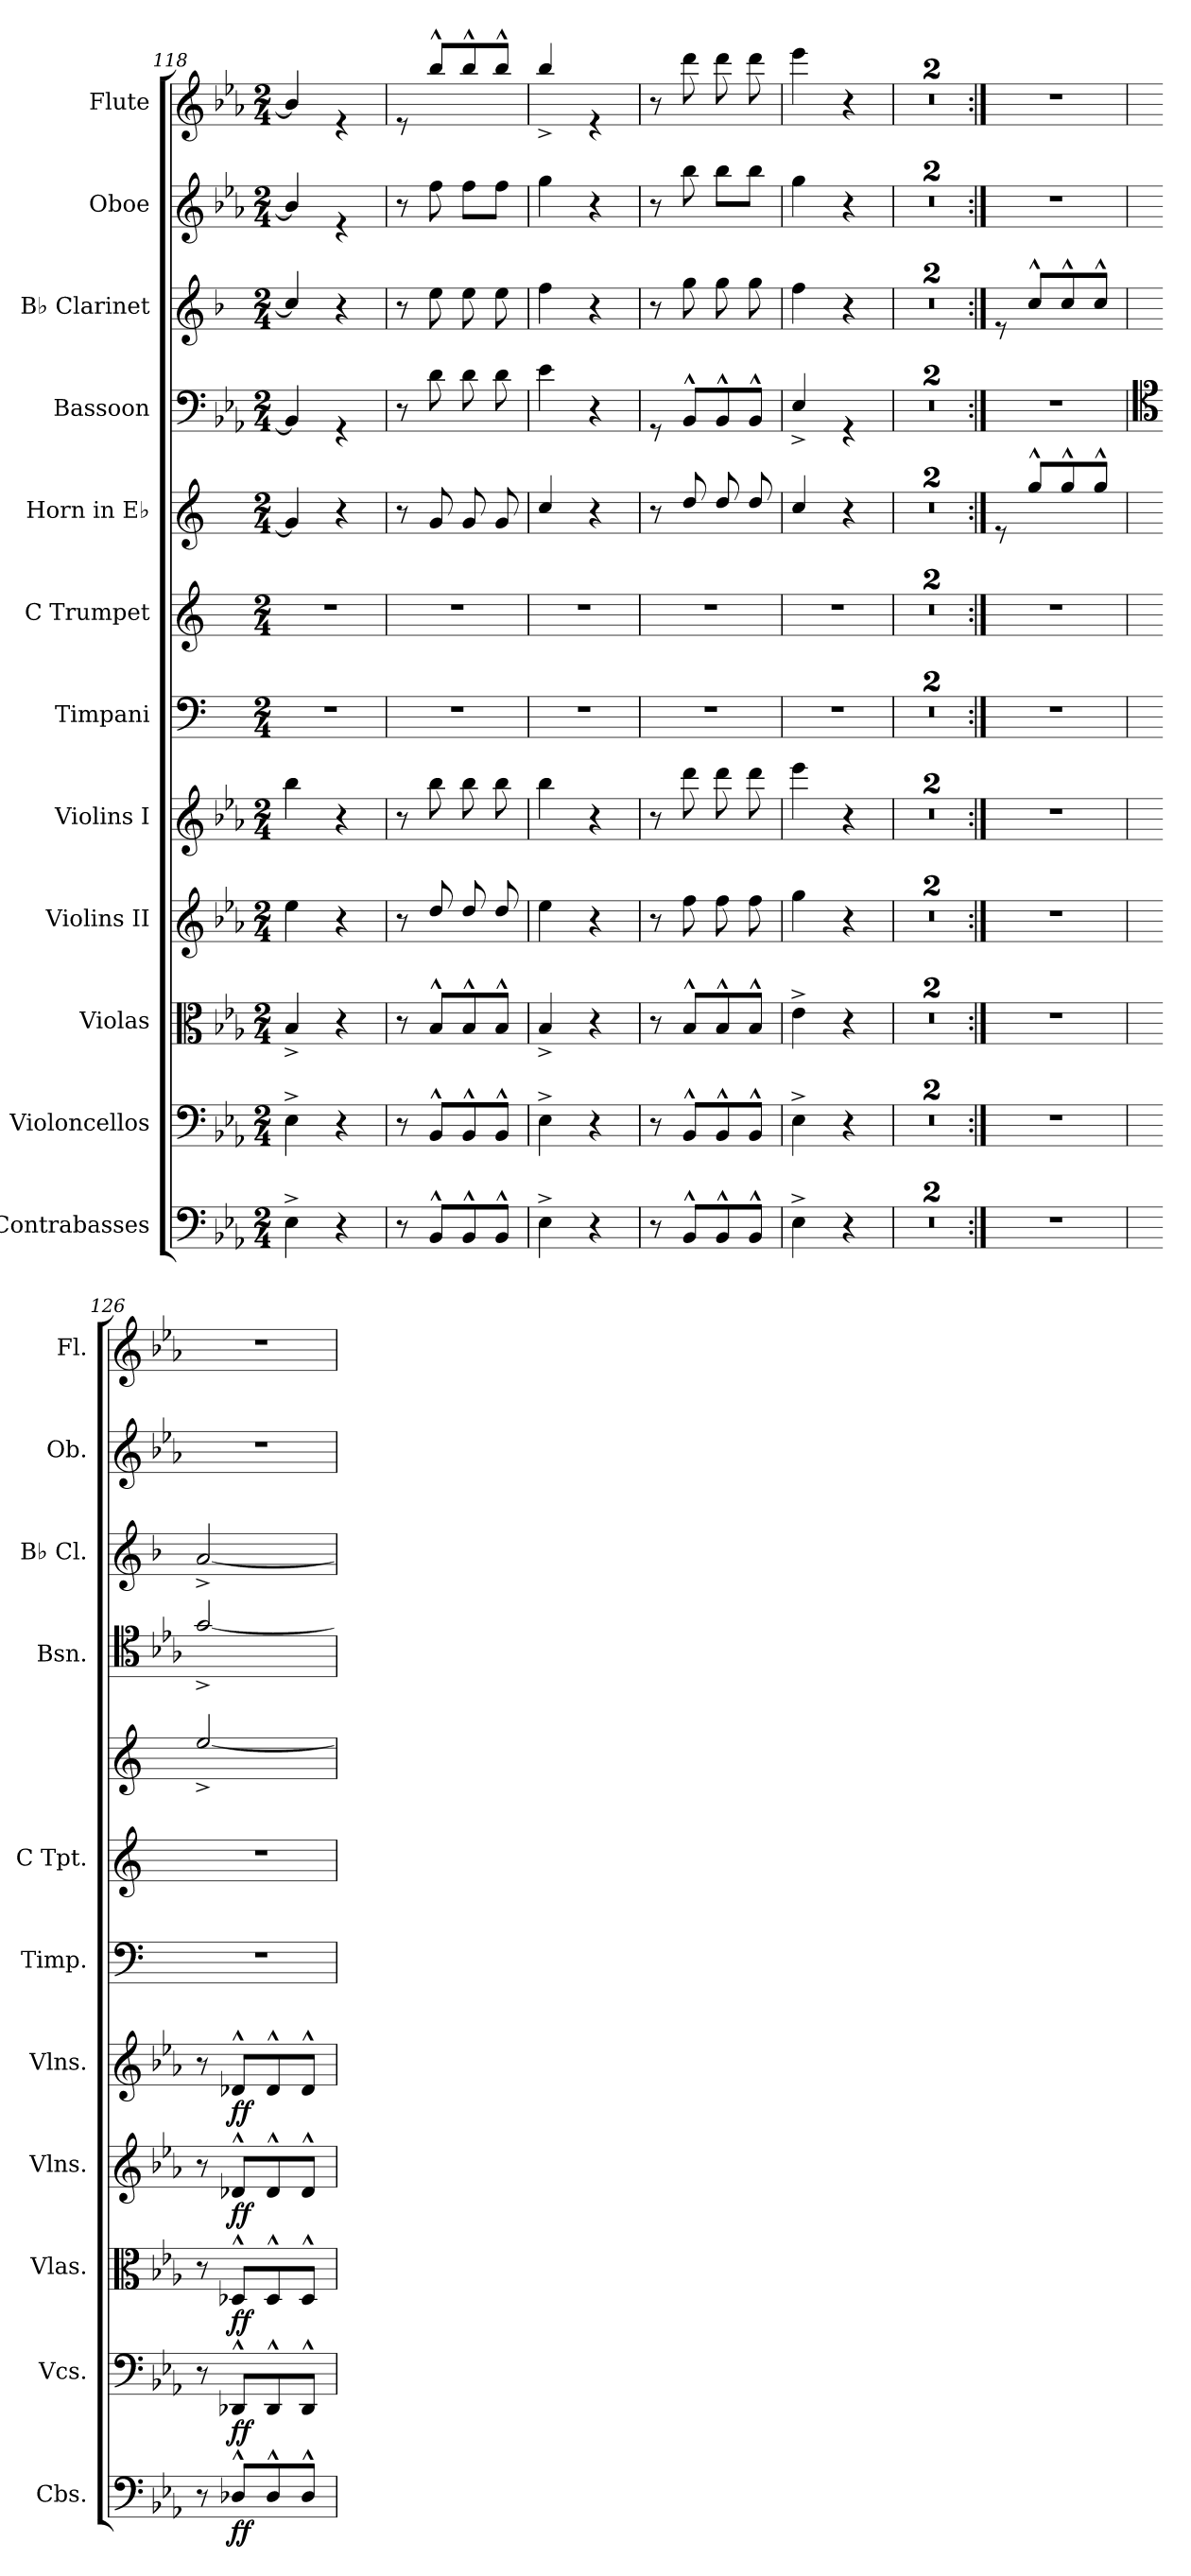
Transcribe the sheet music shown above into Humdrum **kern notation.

**kern	**dynam	**kern	**dynam	**kern	**dynam	**kern	**dynam	**kern	**dynam	**kern	**kern	**kern	**kern	**kern	**kern	**kern
*part12	*part12	*part11	*part11	*part10	*part10	*part9	*part9	*part8	*part8	*part7	*part6	*part5	*part4	*part3	*part2	*part1
*staff12	*staff12	*staff11	*staff11	*staff10	*staff10	*staff9	*staff9	*staff8	*staff8	*staff7	*staff6	*staff5	*staff4	*staff3	*staff2	*staff1
*I"Contrabasses	*	*I"Violoncellos	*	*I"Violas	*	*I"Violins II	*	*I"Violins I	*	*I"Timpani	*I"C Trumpet	*I"Horn in E♭	*I"Bassoon	*I"B♭ Clarinet	*I"Oboe	*I"Flute
*I'Cbs.	*	*I'Vcs.	*	*I'Vlas.	*	*I'Vlns.	*	*I'Vlns.	*	*I'Timp.	*I'C Tpt.	*	*I'Bsn.	*I'B♭ Cl.	*I'Ob.	*I'Fl.
*clefF4	*	*clefF4	*	*clefC3	*	*clefG2	*	*clefG2	*	*clefF4	*clefG2	*clefG2	*clefF4	*clefG2	*clefG2	*clefG2
*ITrd7c12	*	*	*	*	*	*	*	*	*	*	*	*ITrd4c7	*	*ITrd1c2	*	*
*k[b-e-a-]	*	*k[b-e-a-]	*	*k[b-e-a-]	*	*k[b-e-a-]	*	*k[b-e-a-]	*	*k[]	*k[]	*k[b-]	*k[b-e-a-]	*k[b-e-a-]	*k[b-e-a-]	*k[b-e-a-]
*M2/4	*	*M2/4	*	*M2/4	*	*M2/4	*	*M2/4	*	*M2/4	*M2/4	*M2/4	*M2/4	*M2/4	*M2/4	*M2/4
=118	=118	=118	=118	=118	=118	=118	=118	=118	=118	=118	=118	=118	=118	=118	=118	=118
4EE-^\	.	4E-^\	.	4B-^/	.	4ee-\	.	4bb-\	.	2r	2r	4c/]	4BB-/]	4b-/]	4b-/]	4b-/]
4r	.	4r	.	4r	.	4r	.	4r	.	.	.	4r	4rGG	4r	4re	4re
=119	=119	=119	=119	=119	=119	=119	=119	=119	=119	=119	=119	=119	=119	=119	=119	=119
8r	.	8r	.	8r	.	8r	.	8r	.	2r	2r	8r	8r	8r	8r	8re
8BBB-^^/L	.	8BB-^^/L	.	8B-^^/L	.	8dd/	.	8bb-\	.	.	.	8c/	8d\	8dd\	8ff\	8bb-^^/L
8BBB-^^/	.	8BB-^^/	.	8B-^^/	.	8dd/	.	8bb-\	.	.	.	8c/	8d\	8dd\	8ff\L	8bb-^^/
8BBB-^^/J	.	8BB-^^/J	.	8B-^^/J	.	8dd/	.	8bb-\	.	.	.	8c/	8d\	8dd\	8ff\J	8bb-^^/J
=120	=120	=120	=120	=120	=120	=120	=120	=120	=120	=120	=120	=120	=120	=120	=120	=120
4EE-^\	.	4E-^\	.	4B-^/	.	4ee-\	.	4bb-\	.	2r	2r	4f/	4e-\	4ee-\	4gg\	4bb-^/
4r	.	4r	.	4r	.	4r	.	4r	.	.	.	4r	4r	4r	4r	4re
=121	=121	=121	=121	=121	=121	=121	=121	=121	=121	=121	=121	=121	=121	=121	=121	=121
8r	.	8r	.	8r	.	8r	.	8r	.	2r	2r	8r	8rGG	8r	8r	8r
8BBB-^^/L	.	8BB-^^/L	.	8B-^^/L	.	8ff\	.	8ddd\	.	.	.	8g/	8BB-^^/L	8ff\	8bb-\	8ddd\
8BBB-^^/	.	8BB-^^/	.	8B-^^/	.	8ff\	.	8ddd\	.	.	.	8g/	8BB-^^/	8ff\	8bb-\L	8ddd\
8BBB-^^/J	.	8BB-^^/J	.	8B-^^/J	.	8ff\	.	8ddd\	.	.	.	8g/	8BB-^^/J	8ff\	8bb-\J	8ddd\
=122	=122	=122	=122	=122	=122	=122	=122	=122	=122	=122	=122	=122	=122	=122	=122	=122
4EE-^\	.	4E-^\	.	4e-^\	.	4gg\	.	4eee-\	.	2r	2r	4f/	4E-^/	4ee-\	4gg\	4eee-\
4r	.	4r	.	4r	.	4r	.	4r	.	.	.	4r	4rGG	4r	4r	4r
=123	=123	=123	=123	=123	=123	=123	=123	=123	=123	=123	=123	=123	=123	=123	=123	=123
2r	.	2r	.	2r	.	2r	.	2r	.	2r	2r	2r	2r	2r	2r	2r
=124	=124	=124	=124	=124	=124	=124	=124	=124	=124	=124	=124	=124	=124	=124	=124	=124
2r	.	2r	.	2r	.	2r	.	2r	.	2r	2r	2r	2r	2r	2r	2r
=125:|!	=125:|!	=125:|!	=125:|!	=125:|!	=125:|!	=125:|!	=125:|!	=125:|!	=125:|!	=125:|!	=125:|!	=125:|!	=125:|!	=125:|!	=125:|!	=125:|!
2r	.	2r	.	2r	.	2r	.	2r	.	2r	2r	8re	2r	8re	2r	2r
.	.	.	.	.	.	.	.	.	.	.	.	8cc^^/L	.	8b-^^/L	.	.
.	.	.	.	.	.	.	.	.	.	.	.	8cc^^/	.	8b-^^/	.	.
.	.	.	.	.	.	.	.	.	.	.	.	8cc^^/J	.	8b-^^/J	.	.
=126	=126	=126	=126	=126	=126	=126	=126	=126	=126	=126	=126	=126	=126	=126	=126	=126
*	*	*	*	*	*	*	*	*	*	*	*	*	*clefC4	*	*	*
8r	.	8r	.	8r	.	8r	.	8r	.	2r	2r	[2a^/	[2g^/	[2g^/	2r	2r
!	!LO:DY:b	!	!LO:DY:b	!	!LO:DY:b	!	!LO:DY:b	!	!LO:DY:b	!	!	!	!	!	!	!
8DD-X^^/L	ff	8DD-X^^/L	ff	8D-X^^/L	ff	8d-X^^/L	ff	8d-X^^/L	ff	.	.	.	.	.	.	.
8DD-^^/	.	8DD-^^/	.	8D-^^/	.	8d-^^/	.	8d-^^/	.	.	.	.	.	.	.	.
8DD-^^/J	.	8DD-^^/J	.	8D-^^/J	.	8d-^^/J	.	8d-^^/J	.	.	.	.	.	.	.	.
=	=	=	=	=	=	=	=	=	=	=	=	=	=	=	=	=
*-	*-	*-	*-	*-	*-	*-	*-	*-	*-	*-	*-	*-	*-	*-	*-	*-
